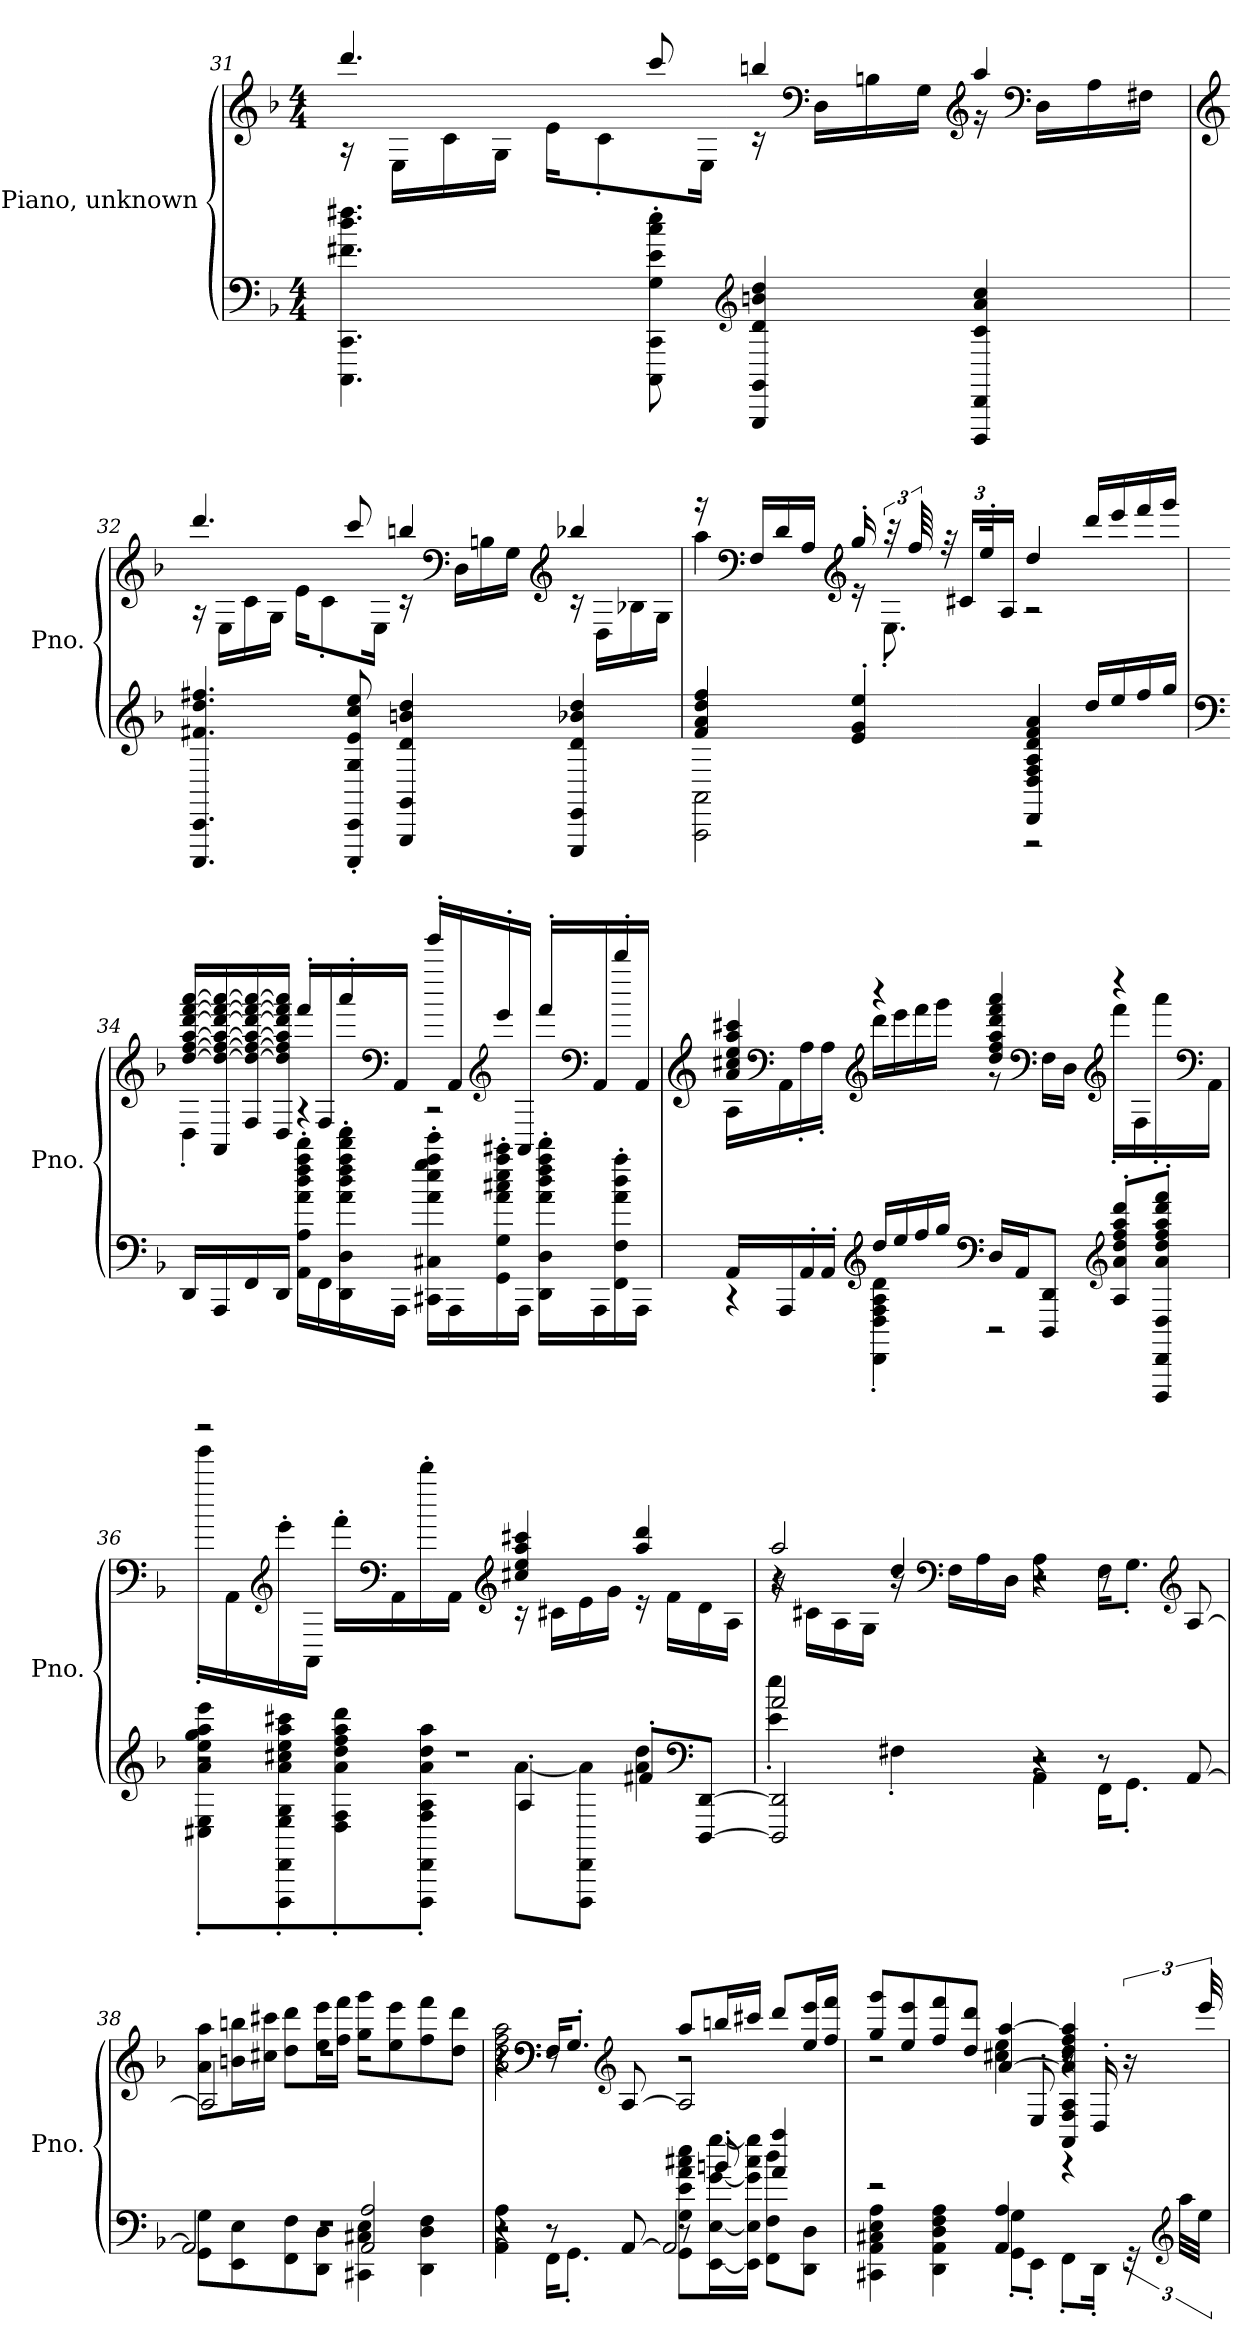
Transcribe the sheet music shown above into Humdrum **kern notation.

**kern	**kern
*part1	*part1
*staff2	*staff1
*I"Piano, unknown	*
*I'Pno.	*
!!LO:PB:g=z
*clefF4	*clefG2
*k[b-]	*k[b-]
*M4/4	*M4/4
=31	=31
*	*^
4.CCC\ 4.CC\ 4.f#X\ 4.dd\ 4.ff#X\	4.ddd/	16r
.	.	16E\LL
.	.	16c\
.	.	16G\JJ
.	.	16e\KL
.	.	8c'\
8CCC\' 8CC\' 8G\' 8e\' 8cc\' 8ee\'	8ccc/	.
.	.	16E\Jk
*clefG2	*	*
4GGG/ 4GG/ 4d/ 4bn/ 4dd/	4bbn/	16r
*	*clefF4	*
.	.	16D\LL
.	.	16Bn\
.	.	16G\JJ
*	*clefG2	*
4DDD/ 4DD/ 4c/ 4a/ 4cc/	4aa/	16r
*	*clefF4	*
.	.	16D\LL
.	.	16A\
.	.	16F#X\JJ
!!LO:LB:g=z	!!
=32	=32	=32
*	*clefG2	*
4.CCC/ 4.CC/ 4.f#X/ 4.dd/ 4.ff#X/	4.ddd/	16r
.	.	16E\LL
.	.	16c\
.	.	16G\JJ
.	.	16e\KL
.	.	8c'\
8CCC/' 8CC/' 8G/' 8e/' 8cc/' 8ee/'	8ccc/	.
.	.	16E\Jk
4GGG/ 4GG/ 4d/ 4bn/ 4dd/	4bbn/	16r
*	*clefF4	*
.	.	16D\LL
.	.	16Bn\
.	.	16G\JJ
*	*clefG2	*
4EEE/ 4EE/ 4d/ 4b-X/ 4dd/	4bb-X/	16r
.	.	16D\LL
.	.	16B-X\
.	.	16G\JJ
!!LO:LB:g=z	!!
=33	=33	=33
*^	*	*
4f/ 4a/ 4dd/ 4ff/	2AAA\ 2AA\	16r	4aa\
*	*	*clefF4	*
.	.	16F/LL	.
.	.	16d/	.
.	.	16A/JJ	.
*	*	*clefG2	*
4e/' 4g/' 4ee/'	.	16gg'/	16r
.	.	48r	8.E'\
.	.	96ff/	.
.	.	32r	.
*	*	*Xbrackettup	*
.	.	24c#X/LL	.
.	.	48ee'/K	.
.	.	16A/JJ	.
4DD/ 4D/ 4F/ 4A/ 4d/ 4f/ 4a/	2r	4dd/	2r
16dd/LL	.	16ddd/LL	.
16ee/	.	16eee/	.
16ff/	.	16fff/	.
16gg/JJ	.	16ggg/JJ	.
*v	*v	*	*
!!LO:LB:g=z	!!
=34	=34	=34
*clefF4	*	*
16DD/LL	[16dd/ [16ff/ [16aa/ [16ddd/ [16fff/ [16aaa/LL	4D'\
16AAA/	16AA/ 16dd/_ 16ff/_ 16aa/_ 16ddd/_ 16fff/_ 16aaa/_	.
16FF/	16F/ 16dd/_ 16ff/_ 16aa/_ 16ddd/_ 16fff/_ 16aaa/_	.
16DD/JJ	16D/ 16dd/] 16ff/] 16aa/] 16ddd/] 16fff/] 16aaa/]JJ	.
16AA\' 16A\' 16a\' 16dd\' 16ff\' 16aa\' 16ddd\'LL	16fff'/LL	4r
16FF\	16F/	.
16DD\' 16D\' 16a\' 16dd\' 16ff\' 16aa\' 16ddd\' 16fff\'	16aaa'/	.
*	*clefF4	*
16AAA\JJ	16AA/JJ	.
16CC#X\' 16C#X\' 16a\' 16ee\' 16gg\' 16aa\' 16eee\'LL	16ggg'/LL	2r
16AAA\	16AA/	.
*	*clefG2	*
16GG\' 16G\' 16a\' 16cc#X\' 16ee\' 16aa\' 16ccc#X\'	16eee'/	.
16AAA\JJ	16AA/JJ	.
16DD\' 16D\' 16a\' 16dd\' 16ff\' 16aa\' 16ddd\'LL	16fff'/LL	.
*	*clefF4	*
16AAA\	16AA/	.
16FF\' 16F\' 16a\' 16dd\' 16aa\'	16ddd'/	.
16AAA\JJ	16AA/JJ	.
!!LO:LB:g=z	!!
=35	=35	=35
*	*clefG2	*
*^	*	*
16AA/LL	4r	4a/ 4cc#X/ 4ee/ 4aa/ 4ccc#X/	16A\LL
*	*	*clefF4	*
16AAA/	.	.	16AA\
16AA'/	.	.	16A'\
16AA'/JJ	.	.	16A'\JJ
*clefG2	*	*clefG2	*
16dd/LL	4DD\' 4D\' 4F\' 4A\' 4d\'	4r	16ddd\LL
16ee/	.	.	16eee\
16ff/	.	.	16fff\
16gg/JJ	.	.	16ggg\JJ
*clefF4	*	*	*
16D/LL	2r	4dd/ 4ff/ 4aa/ 4ddd/ 4fff/ 4aaa/	8r
16AA/J	.	.	.
*	*	*clefF4	*
8DDD/ 8DD/J	.	.	16F\LL
.	.	.	16D\JJ
*clefG2	*	*clefG2	*
8A/' 8a/' 8dd/' 8ff/' 8aa/' 8ddd/'L	.	4r	16fff'\LL
.	.	.	16F\
8DDD/' 8DD/' 8D/' 8a/' 8dd/' 8ff/' 8aa/' 8ddd/' 8fff/'J	.	.	16aaa'\
*	*	*clefF4	*
.	.	.	16AA\JJ
!!LO:LB:g=z	!!
=36	=36	=36	=36
*	*^	*	*
1r	8C#X\' 8E\' 8a\' 8ee\' 8gg\' 8aa\' 8eee\'L	2r	2r	16ggg'\LL
.	.	.	.	16AA\
*	*	*	*clefG2	*
.	8DDD\' 8DD\' 8E\' 8G\' 8a\' 8cc#X\' 8ee\' 8aa\' 8ccc#X\'	.	.	16eee'\
.	.	.	.	16AA\JJ
.	8D\' 8F\' 8a\' 8dd\' 8ff\' 8aa\' 8ddd\'	.	.	16fff'\LL
*	*	*	*clefF4	*
.	.	.	.	16AA\
.	8DDD\' 8DD\' 8F\' 8A\' 8a\' 8dd\' 8aa\'J	.	.	16ddd'\
.	.	.	.	16AA\JJ
*	*	*	*clefG2	*
.	[8a\L	4A'/	4cc#X/ 4ee/ 4aa/ 4ccc#X/	16r
.	.	.	.	16c#X\LL
.	8DDD\ 8DD\ 8a\]J	.	.	16e\
.	.	.	.	16g\JJ
.	4a\ 4dd\	8f#X'/L	4aa/ 4ddd/	16r
.	.	.	.	16f\LL
*clefF4	*	*	*	*
.	.	[8DDD/ [8DD/J	.	16d\
.	.	.	.	16A\JJ
=37	=37	=37	=37	=37
*	*	*	*	*^
2a/	4e\' 4ee\'	2DDD/] 2DD/]	4r	16r	2aa/
.	.	.	.	16c#X\LL	.
.	.	.	.	16A\	.
.	.	.	.	16G\JJ	.
.	4F#X'\	.	4dd/	16r	.
*	*	*	*clefF4	*	*
.	.	.	.	16F\LL	.
.	.	.	.	16A\	.
.	.	.	.	16D\JJ	.
2r	4AA\	4r	2r	4A\	4r
.	16FF\KL	8r	.	16F\KL	8r
.	8.GG'\J	.	.	8.G'\J	.
*	*	*	*clefG2	*	*
.	.	[8AA/	.	.	[8A/
!!LO:PB:g=z	!!	!!
=38	=38	=38	=38	=38	=38
1r	8GG\ 8G\L	2AA/]	1r	8a\ 8aa\L	2A/]
.	8EE\ 8E\	.	.	16bn\ 16bbn\L	.
.	.	.	.	16cc#X\ 16ccc#X\JJ	.
.	8FF\ 8F\	.	.	8dd\ 8ddd\L	.
.	8DD\ 8D\J	.	.	16ee\ 16eee\L	.
.	.	.	.	16ff\ 16fff\JJ	.
.	4CC#X\ 4C#X\ 4E\	2AA/ 2A/	.	8gg\ 8ggg\L	2r
.	.	.	.	8ee\ 8eee\	.
.	4DD\ 4D\ 4F\	.	.	8ff\ 8fff\	.
.	.	.	.	8dd\ 8ddd\J	.
=39	=39	=39	=39	=39	=39
2r	4AA\ 4A\	4r	4r	2a\ 2dd\ 2ff\ 2aa\	4r
*	*	*	*clefF4	*	*
.	16FF\KL	8r	16F/KL	.	8r
.	8.GG'\J	.	8.G'/J	.	.
*	*	*	*clefG2	*	*
.	.	[8AA/	.	.	[8A/
8r	8GG\ 8G\ 8e\ 8a\ 8cc#X\ 8ee\L	2AA/]	8aa/L	2r	2A/]
8bn'/	[16EE\ [16E\ [16g\ [16gg\L	.	16bbn/L	.	.
.	16EE\] 16E\] 16g\] 16cc#\ 16gg\]JJ	.	16ccc#X/JJ	.	.
4a/ 4aa/	8FF\ 8F\ 8dd\L	.	8ddd/L	.	.
.	8DD\ 8D\J	.	16ee/ 16eee/L	.	.
.	.	.	16ff/ 16fff/JJ	.	.
*	*v	*v	*	*	*
!!LO:LB:g=z	!!	!!
=40	=40	=40	=40	=40
2r	4CC#X\ 4AA\ 4C#X\ 4E\ 4A\	8gg/ 8ggg/L	2r	2r
.	.	8ee/ 8eee/	.	.
.	4DD\ 4AA\ 4D\ 4F\ 4A\	8ff/ 8fff/	.	.
.	.	8dd/ 8ddd/J	.	.
4AA/ 4A/	8GG\' 8G\'L	8r	4cc#X\ 4ee\	[4a/ [4aa/
.	8EE'\J	8E'/	.	.
4r	8FF'\L	8r	4r	4AA/ 4F/ 4A/ 4a/] 4dd/ 4ff/ 4aa/]
.	16DD'\Jk	16D'/	.	.
*	*	*brackettup	*	*
.	48r	24r	.	.
*clefG2	*	*	*	*
.	48aa\LLL	.	.	.
.	48ee\JJJ	48eee/	.	.
*v	*v	*	*	*
*	*v	*v	*v
=	=
*-	*-
